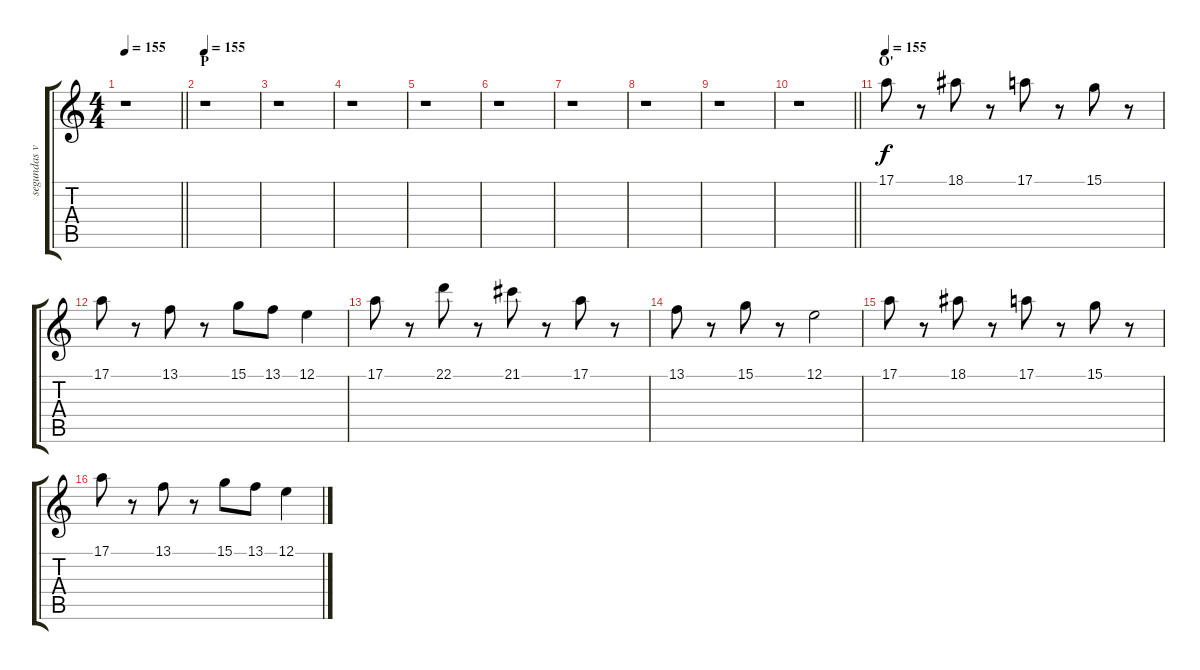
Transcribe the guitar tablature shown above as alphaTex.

\track ("segundas voces(altas)" "segundas v") {instrument lead6voice}
\staff {score tabs}
\tuning (E4 B3 G3 D3 A2 E2) {hide}
\ts (4 4)
\tempo 155
\clef g2
\barLineRight lightlight
\ks c
r.1{dy f} |
\section ("" "P")
\tempo 155
r.1 |
r.1 |
r.1 |
r.1 |
r.1 |
r.1 |
r.1 |
r.1 |
\barLineRight lightlight
r.1 |
\section ("" "O'")
\tempo 155
17.1.8{volume 8 instrument choiraahs} r.8 18.1.8 r.8 17.1.8 r.8 15.1.8 r.8 |
17.1.8 r.8 13.1.8 r.8 15.1.8 13.1.8 12.1.4 |
17.1.8{volume 8 instrument choiraahs} r.8 22.1.8 r.8 21.1.8 r.8 17.1.8 r.8 |
13.1.8 r.8 15.1.8 r.8 12.1.2 |
17.1.8{volume 8 instrument choiraahs} r.8 18.1.8 r.8 17.1.8 r.8 15.1.8 r.8 |
17.1.8 r.8 13.1.8 r.8 15.1.8 13.1.8 12.1.4
